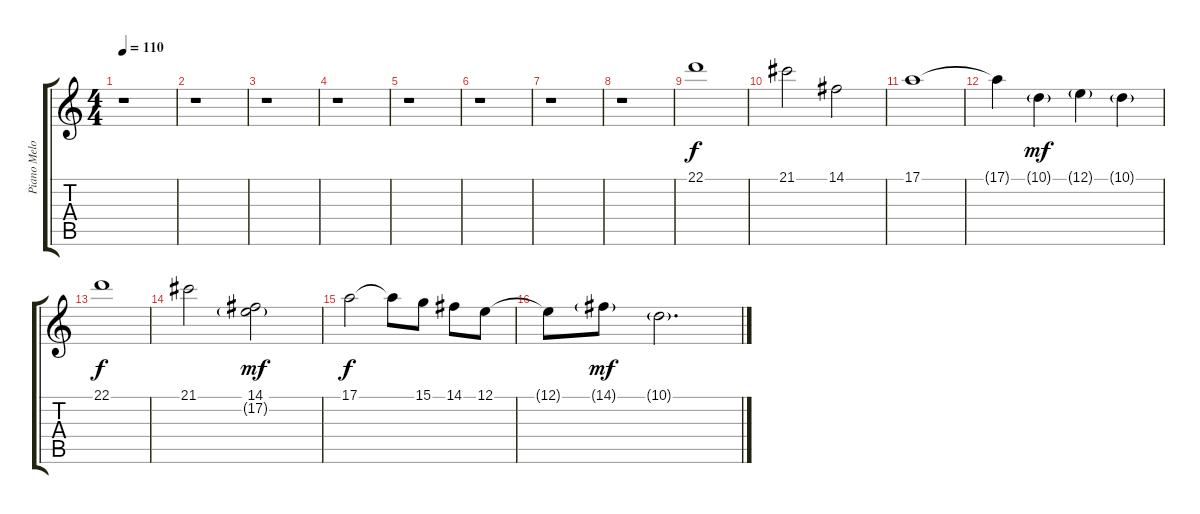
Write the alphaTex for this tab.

\track ("Piano Melody" "Piano Melo") {instrument brightacousticpiano}
\staff {score tabs}
\tuning (E4 B3 G3 D3 A2 E2) {hide}
\ts (4 4)
\tempo 110
\clef g2
\ks c
r.1{dy f} |
r.1 |
r.1 |
r.1 |
r.1 |
r.1 |
r.1 |
r.1 |
22.1.1 |
21.1.2 14.1.2 |
17.1.1 |
17.1{t}.4 10.1{g}.4{dy mf} 12.1{g}.4 10.1{g}.4 |
22.1.1{dy f} |
21.1.2 (14.1 17.2{g}).2{dy mf} |
17.1.2{dy f} 17.1{t}.8 15.1.8 14.1.8 12.1.8 |
12.1{t}.8 14.1{g}.8{dy mf} 10.1{g}.2{d}
